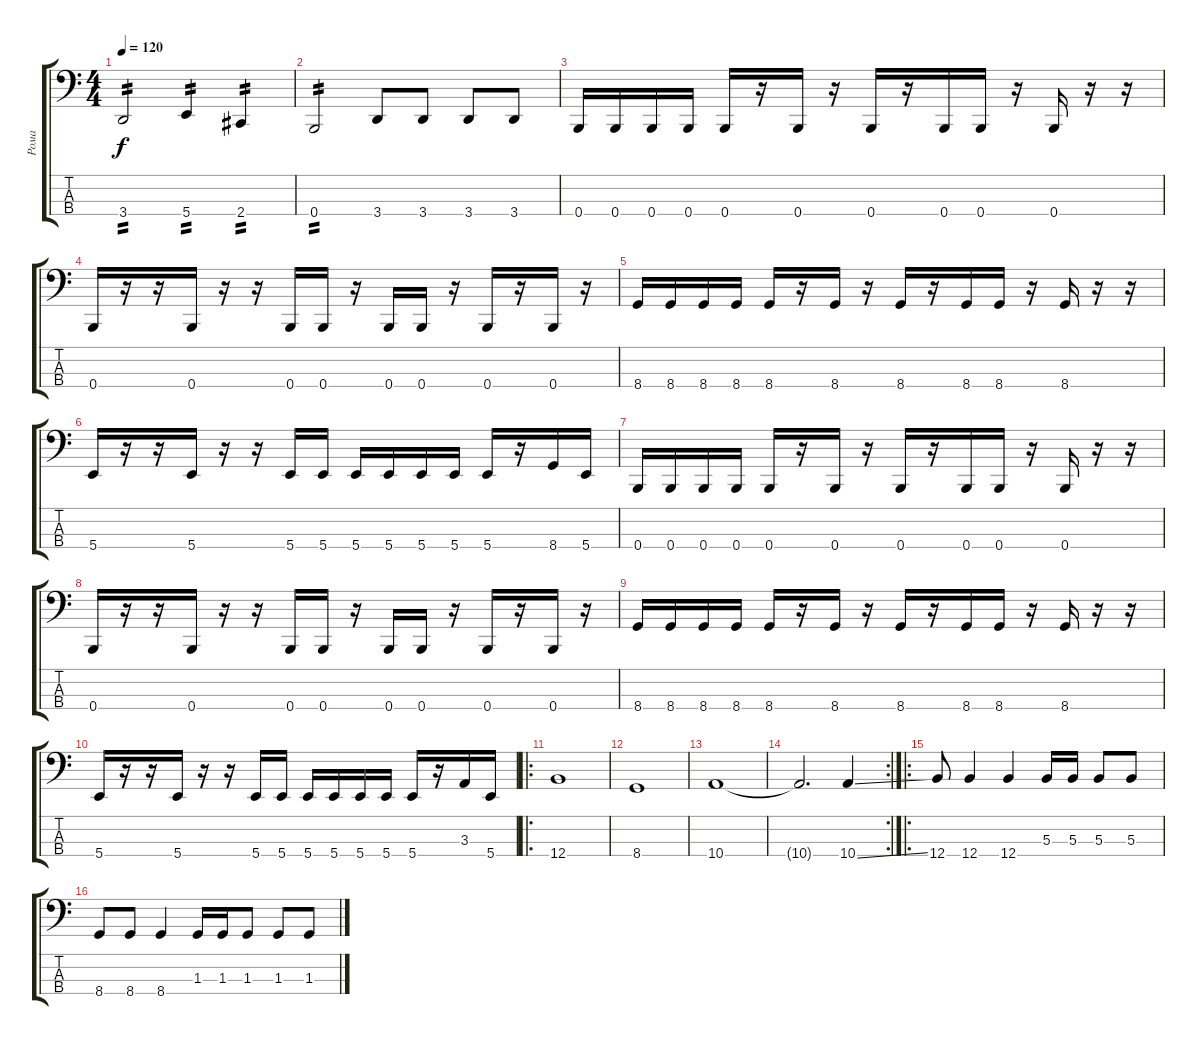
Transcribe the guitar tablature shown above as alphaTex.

\track ("Рома" "Рома") {instrument electricbasspick}
\staff {score tabs}
\tuning (E2 B1 Gb1 B0) {hide}
\ts (4 4)
\tempo 120
\clef f4
\ks c
3.4.2{tp 2 dy f} 5.4.4{tp 2} 2.4.4{tp 2} |
0.4.2{tp 2} 3.4.8 3.4.8 3.4.8 3.4.8 |
0.4.16 0.4.16 0.4.16 0.4.16 0.4.16 r.16 0.4.16 r.16 0.4.16 r.16 0.4.16 0.4.16 r.16 0.4.16 r.16 r.16 |
0.4.16 r.16 r.16 0.4.16 r.16 r.16 0.4.16 0.4.16 r.16 0.4.16 0.4.16 r.16 0.4.16 r.16 0.4.16 r.16 |
8.4.16 8.4.16 8.4.16 8.4.16 8.4.16 r.16 8.4.16 r.16 8.4.16 r.16 8.4.16 8.4.16 r.16 8.4.16 r.16 r.16 |
5.4.16 r.16 r.16 5.4.16 r.16 r.16 5.4.16 5.4.16 5.4.16 5.4.16 5.4.16 5.4.16 5.4.16 r.16 8.4.16 5.4.16 |
0.4.16 0.4.16 0.4.16 0.4.16 0.4.16 r.16 0.4.16 r.16 0.4.16 r.16 0.4.16 0.4.16 r.16 0.4.16 r.16 r.16 |
0.4.16 r.16 r.16 0.4.16 r.16 r.16 0.4.16 0.4.16 r.16 0.4.16 0.4.16 r.16 0.4.16 r.16 0.4.16 r.16 |
8.4.16 8.4.16 8.4.16 8.4.16 8.4.16 r.16 8.4.16 r.16 8.4.16 r.16 8.4.16 8.4.16 r.16 8.4.16 r.16 r.16 |
5.4.16 r.16 r.16 5.4.16 r.16 r.16 5.4.16 5.4.16 5.4.16 5.4.16 5.4.16 5.4.16 5.4.16 r.16 3.3.16 5.4.16 |
\ro
12.4.1 |
8.4.1 |
10.4.1 |
\rc 2
10.4{t}.2{d} 10.4{ss}.4 |
\ro
12.4.8 12.4.4 12.4.4 5.3.16 5.3.16 5.3.8 5.3.8 |
8.4.8 8.4.8 8.4.4 1.3.16 1.3.16 1.3.8 1.3.8 1.3.8
